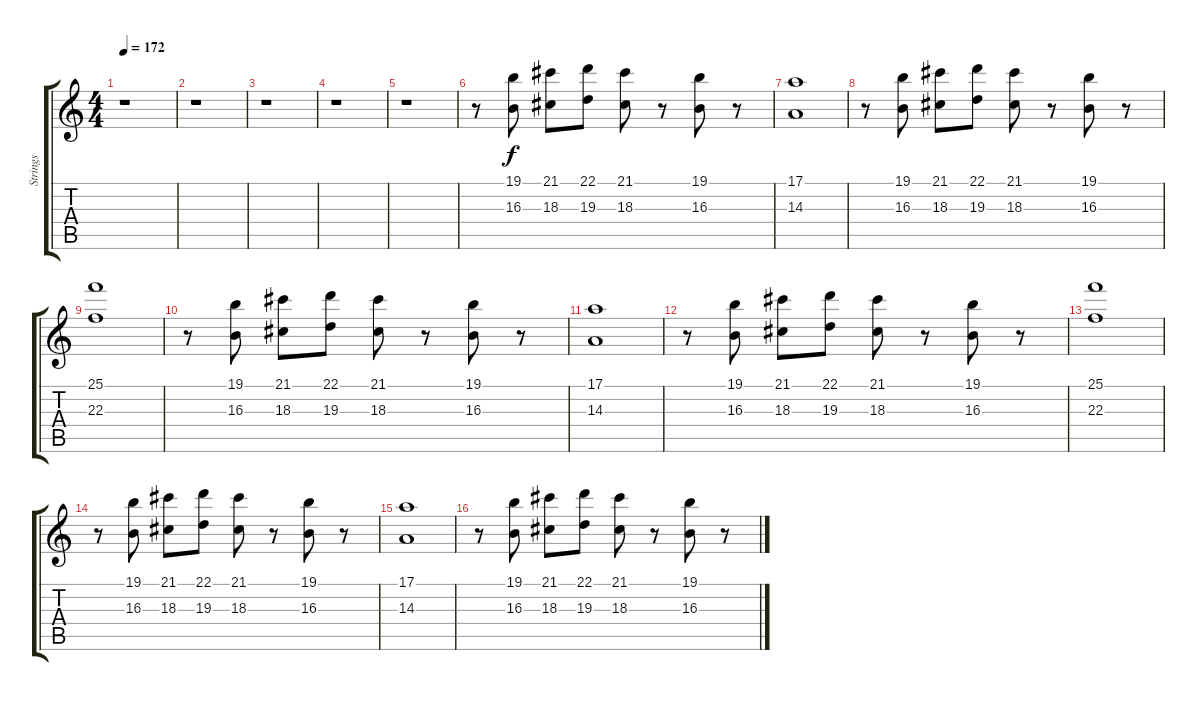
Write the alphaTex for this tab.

\track ("Strings" "Strings") {instrument stringensemble1}
\staff {score tabs}
\tuning (E4 B3 G3 D3 A2 E2) {hide}
\ts (4 4)
\tempo 172
\clef g2
\ks c
r.1{dy f instrument stringensemble1} |
r.1 |
r.1 |
r.1 |
r.1 |
\section ("" "")
r.8 (19.1 16.3).8 (21.1 18.3).8 (22.1 19.3).8 (21.1 18.3).8 r.8 (19.1 16.3).8 r.8 |
(17.1 14.3).1 |
r.8 (19.1 16.3).8 (21.1 18.3).8 (22.1 19.3).8 (21.1 18.3).8 r.8 (19.1 16.3).8 r.8 |
(25.1 22.3).1 |
\section ("" "")
r.8 (19.1 16.3).8 (21.1 18.3).8 (22.1 19.3).8 (21.1 18.3).8 r.8 (19.1 16.3).8 r.8 |
(17.1 14.3).1 |
r.8 (19.1 16.3).8 (21.1 18.3).8 (22.1 19.3).8 (21.1 18.3).8 r.8 (19.1 16.3).8 r.8 |
(25.1 22.3).1 |
\section ("" "")
r.8 (19.1 16.3).8 (21.1 18.3).8 (22.1 19.3).8 (21.1 18.3).8 r.8 (19.1 16.3).8 r.8 |
(17.1 14.3).1 |
r.8 (19.1 16.3).8 (21.1 18.3).8 (22.1 19.3).8 (21.1 18.3).8 r.8 (19.1 16.3).8 r.8
